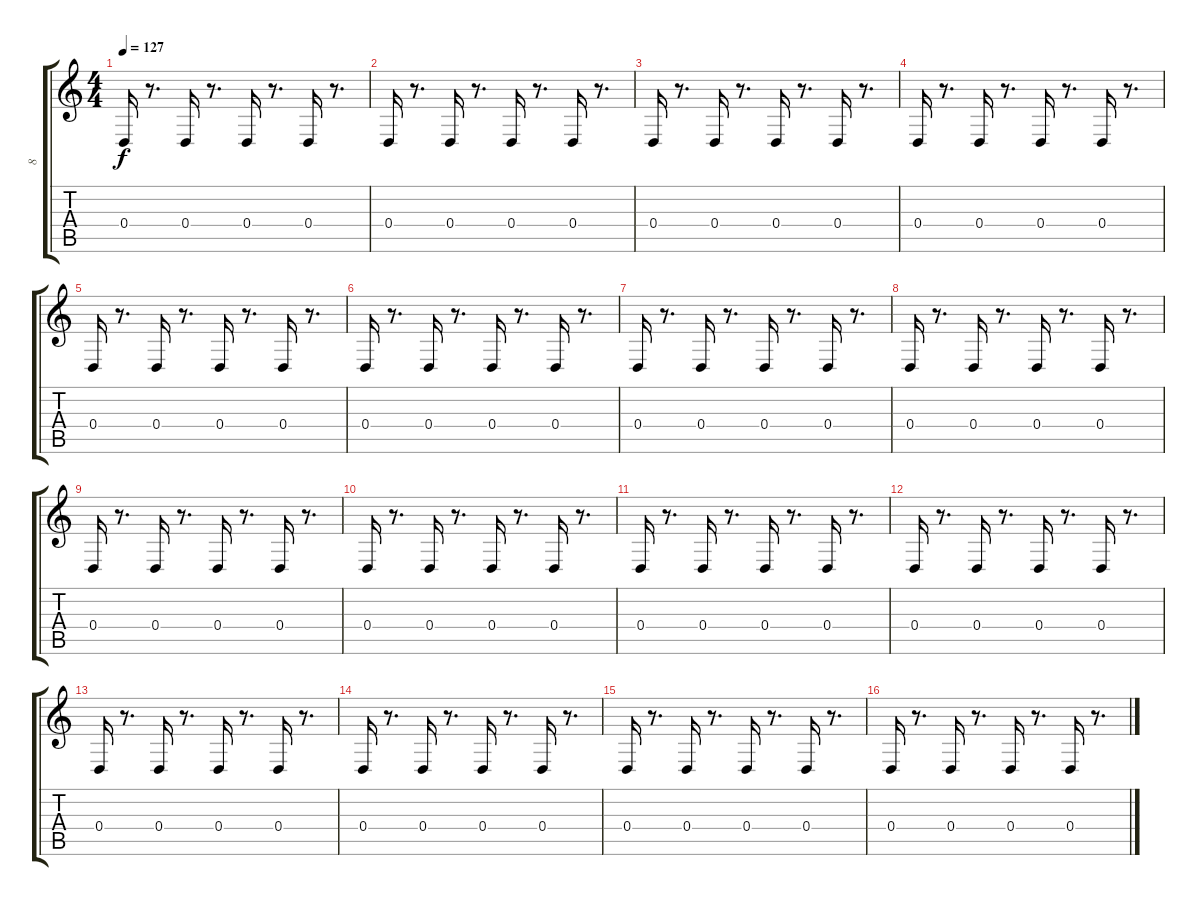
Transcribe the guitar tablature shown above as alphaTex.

\track ("8" "8") {instrument synthdrum}
\staff {score tabs}
\tuning (E4 B3 G3 D3 A2 E2) {hide}
\ts (4 4)
\tempo 127
\clef g2
\ks c
0.4.16{dy f} r.8{d} 0.4.16 r.8{d} 0.4.16 r.8{d} 0.4.16 r.8{d} |
0.4.16 r.8{d} 0.4.16 r.8{d} 0.4.16 r.8{d} 0.4.16 r.8{d} |
0.4.16 r.8{d} 0.4.16 r.8{d} 0.4.16 r.8{d} 0.4.16 r.8{d} |
0.4.16 r.8{d} 0.4.16 r.8{d} 0.4.16 r.8{d} 0.4.16 r.8{d} |
0.4.16 r.8{d} 0.4.16 r.8{d} 0.4.16 r.8{d} 0.4.16 r.8{d} |
0.4.16 r.8{d} 0.4.16 r.8{d} 0.4.16 r.8{d} 0.4.16 r.8{d} |
0.4.16 r.8{d} 0.4.16 r.8{d} 0.4.16 r.8{d} 0.4.16 r.8{d} |
0.4.16 r.8{d} 0.4.16 r.8{d} 0.4.16 r.8{d} 0.4.16 r.8{d} |
0.4.16 r.8{d} 0.4.16 r.8{d} 0.4.16 r.8{d} 0.4.16 r.8{d} |
0.4.16 r.8{d} 0.4.16 r.8{d} 0.4.16 r.8{d} 0.4.16 r.8{d} |
0.4.16 r.8{d} 0.4.16 r.8{d} 0.4.16 r.8{d} 0.4.16 r.8{d} |
0.4.16 r.8{d} 0.4.16 r.8{d} 0.4.16 r.8{d} 0.4.16 r.8{d} |
0.4.16 r.8{d} 0.4.16 r.8{d} 0.4.16 r.8{d} 0.4.16 r.8{d} |
0.4.16 r.8{d} 0.4.16 r.8{d} 0.4.16 r.8{d} 0.4.16 r.8{d} |
0.4.16 r.8{d} 0.4.16 r.8{d} 0.4.16 r.8{d} 0.4.16 r.8{d} |
0.4.16 r.8{d} 0.4.16 r.8{d} 0.4.16 r.8{d} 0.4.16 r.8{d}
